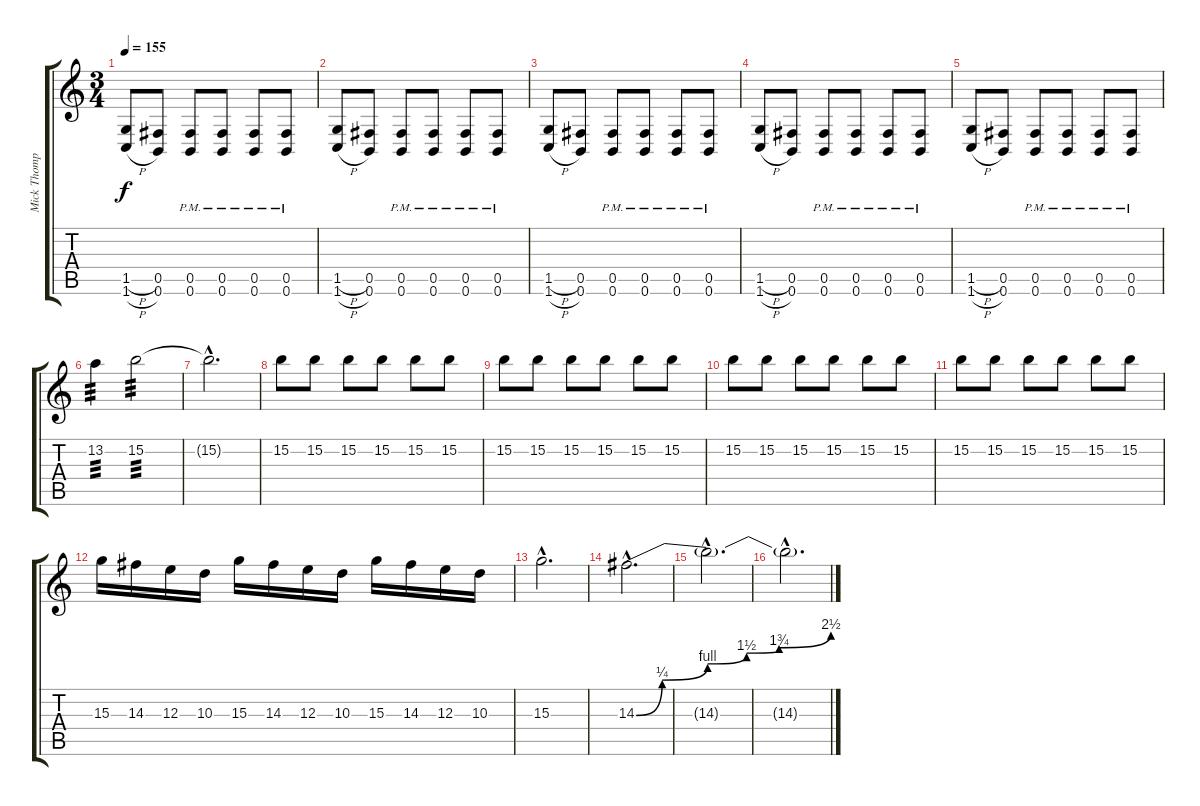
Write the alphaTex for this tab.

\track ("Mick Thompson" "Mick Thomp") {instrument distortionguitar}
\staff {score tabs}
\tuning (Db4 Ab3 E3 B2 Gb2 B1) {hide}
\ts (3 4)
\tempo 155
\clef g2
\ks c
(1.5{h} 1.6{h}).8{dy f} (0.5 0.6).8 (0.5{pm} 0.6).8 (0.5{pm} 0.6).8 (0.5{pm} 0.6).8 (0.5{pm} 0.6).8 |
(1.5{h} 1.6{h}).8 (0.5 0.6).8 (0.5{pm} 0.6).8 (0.5{pm} 0.6).8 (0.5{pm} 0.6).8 (0.5{pm} 0.6).8 |
(1.5{h} 1.6{h}).8 (0.5 0.6).8 (0.5{pm} 0.6).8 (0.5{pm} 0.6).8 (0.5{pm} 0.6).8 (0.5{pm} 0.6).8 |
(1.5{h} 1.6{h}).8 (0.5 0.6).8 (0.5{pm} 0.6).8 (0.5{pm} 0.6).8 (0.5{pm} 0.6).8 (0.5{pm} 0.6).8 |
(1.5{h} 1.6{h}).8 (0.5 0.6).8 (0.5{pm} 0.6).8 (0.5{pm} 0.6).8 (0.5{pm} 0.6).8 (0.5{pm} 0.6).8 |
13.2.4{tp 3} 15.2.2{tp 3} |
15.2{hac t}.2{d} |
15.2.8 15.2.8 15.2.8 15.2.8 15.2.8 15.2.8 |
15.2.8 15.2.8 15.2.8 15.2.8 15.2.8 15.2.8 |
15.2.8 15.2.8 15.2.8 15.2.8 15.2.8 15.2.8 |
15.2.8 15.2.8 15.2.8 15.2.8 15.2.8 15.2.8 |
15.3.16 14.3.16 12.3.16 10.3.16 15.3.16 14.3.16 12.3.16 10.3.16 15.3.16 14.3.16 12.3.16 10.3.16 |
15.3{hac}.2{d} |
14.3{be (custom 0 0 8 1 22 4 34 6 44 7 60 10) hac}.2{d} |
14.3{hac t}.2{d} |
14.3{hac t}.2{d}
